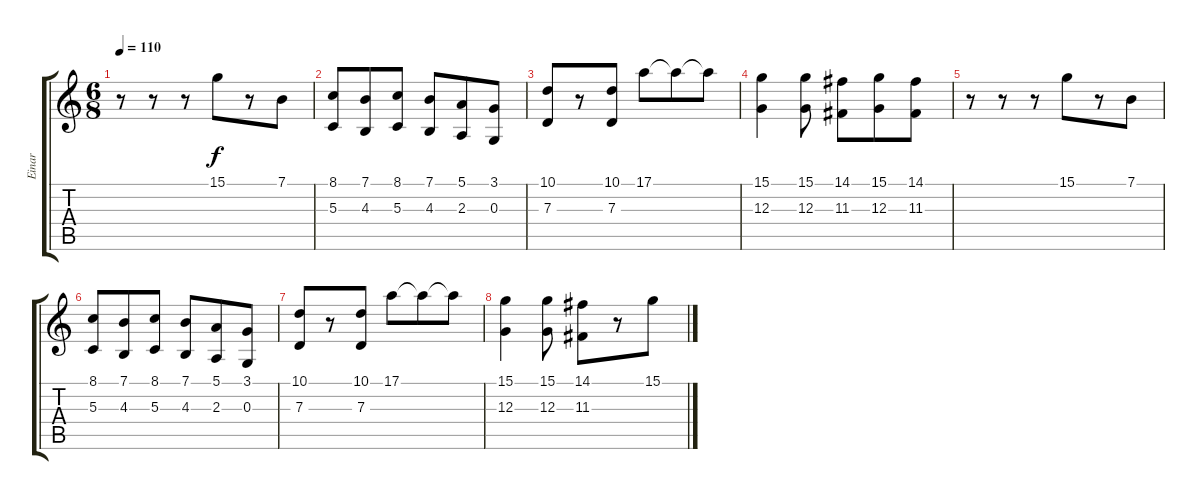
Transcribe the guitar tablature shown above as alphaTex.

\track ("Einar" "Einar") {instrument brightacousticpiano}
\staff {score tabs}
\tuning (E4 B3 G3 D3 A2 E2) {hide}
\ts (6 8)
\tempo 110
\clef g2
\ks c
r.8{dy fff} r.8 r.8 15.1.8{dy f} r.8 7.1.8 |
(8.1 5.3).8 (7.1 4.3).8 (8.1 5.3).8 (7.1 4.3).8 (5.1 2.3).8 (3.1 0.3).8 |
(10.1 7.3).8 r.8 (10.1 7.3).8 17.1.8 17.1{t}.8 17.1{t}.8 |
(15.1 12.3).4 (15.1 12.3).8 (14.1 11.3).8 (15.1 12.3).8 (14.1 11.3).8 |
r.8 r.8 r.8 15.1.8 r.8 7.1.8 |
(8.1 5.3).8 (7.1 4.3).8 (8.1 5.3).8 (7.1 4.3).8 (5.1 2.3).8 (3.1 0.3).8 |
(10.1 7.3).8 r.8 (10.1 7.3).8 17.1.8 17.1{t}.8 17.1{t}.8 |
(15.1 12.3).4 (15.1 12.3).8 (14.1 11.3).8 r.8 15.1.8
